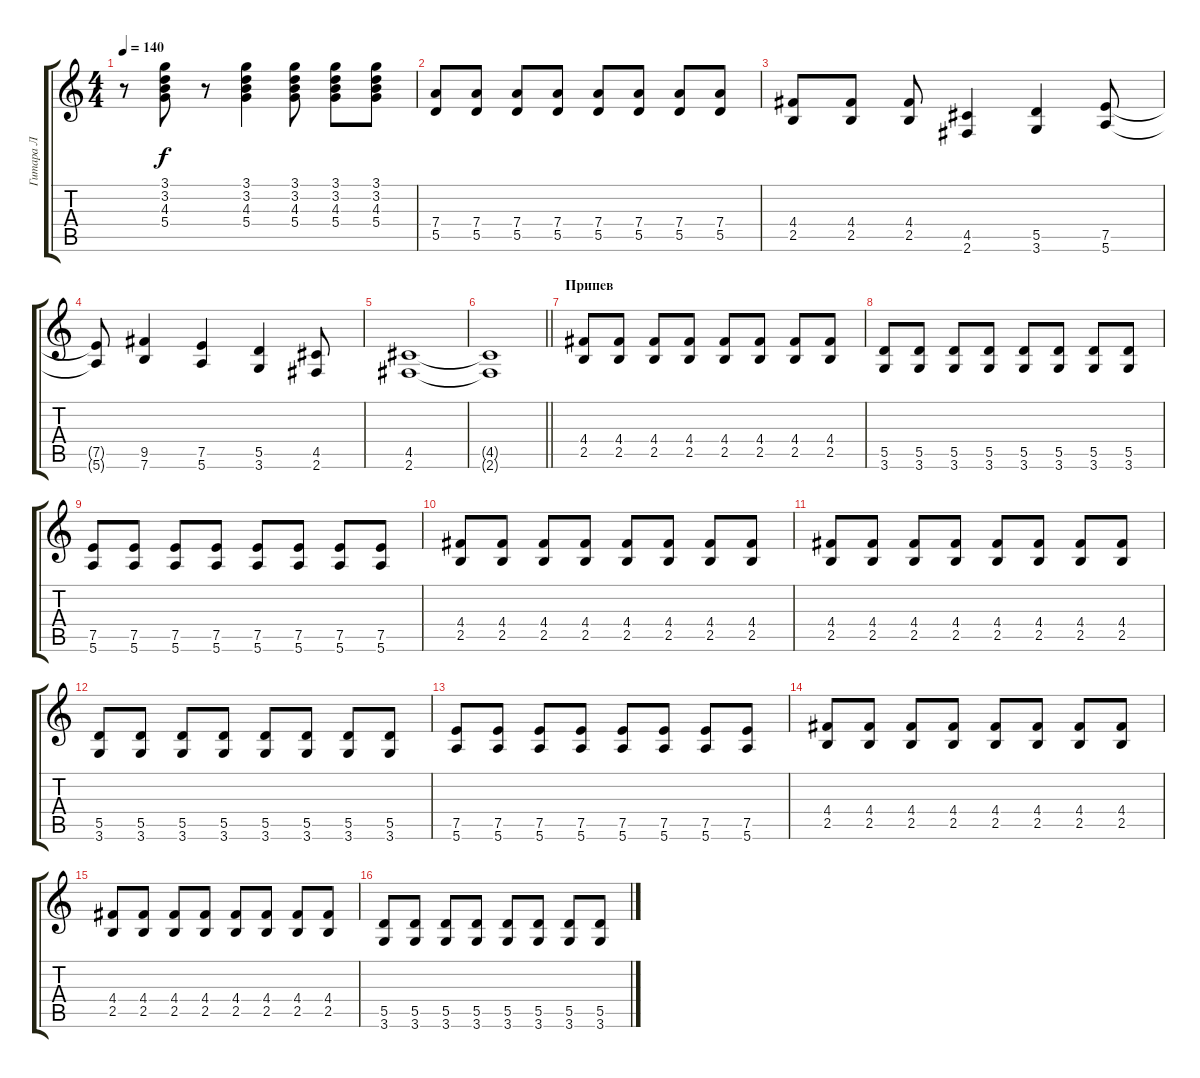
\track ("Гитара Л" "Гитара Л") {instrument overdrivenguitar}
\staff {score tabs}
\tuning (E4 B3 G3 D3 A2 E2) {hide}
\ts (4 4)
\tempo 140
\clef g2
\ks c
r.8{dy f} (3.1 3.2 4.3 5.4).8 r.8 (3.1 3.2 4.3 5.4).4 (3.1 3.2 4.3 5.4).8 (3.1 3.2 4.3 5.4).8 (3.1 3.2 4.3 5.4).8 |
(7.4 5.5).8 (7.4 5.5).8 (7.4 5.5).8 (7.4 5.5).8 (7.4 5.5).8 (7.4 5.5).8 (7.4 5.5).8 (7.4 5.5).8 |
(4.4 2.5).8 (4.4 2.5).8 (4.4 2.5).8 (4.5 2.6).4 (5.5 3.6).4 (7.5 5.6).8 |
(7.5{t} 5.6{t}).8 (9.5 7.6).4 (7.5 5.6).4 (5.5 3.6).4 (4.5 2.6).8 |
(4.5 2.6).1 |
\barLineRight lightlight
(4.5{t} 2.6{t}).1 |
\section ("" "Припев")
(4.4 2.5).8 (4.4 2.5).8 (4.4 2.5).8 (4.4 2.5).8 (4.4 2.5).8 (4.4 2.5).8 (4.4 2.5).8 (4.4 2.5).8 |
(5.5 3.6).8 (5.5 3.6).8 (5.5 3.6).8 (5.5 3.6).8 (5.5 3.6).8 (5.5 3.6).8 (5.5 3.6).8 (5.5 3.6).8 |
(7.5 5.6).8 (7.5 5.6).8 (7.5 5.6).8 (7.5 5.6).8 (7.5 5.6).8 (7.5 5.6).8 (7.5 5.6).8 (7.5 5.6).8 |
(4.4 2.5).8 (4.4 2.5).8 (4.4 2.5).8 (4.4 2.5).8 (4.4 2.5).8 (4.4 2.5).8 (4.4 2.5).8 (4.4 2.5).8 |
(4.4 2.5).8 (4.4 2.5).8 (4.4 2.5).8 (4.4 2.5).8 (4.4 2.5).8 (4.4 2.5).8 (4.4 2.5).8 (4.4 2.5).8 |
(5.5 3.6).8 (5.5 3.6).8 (5.5 3.6).8 (5.5 3.6).8 (5.5 3.6).8 (5.5 3.6).8 (5.5 3.6).8 (5.5 3.6).8 |
(7.5 5.6).8 (7.5 5.6).8 (7.5 5.6).8 (7.5 5.6).8 (7.5 5.6).8 (7.5 5.6).8 (7.5 5.6).8 (7.5 5.6).8 |
(4.4 2.5).8 (4.4 2.5).8 (4.4 2.5).8 (4.4 2.5).8 (4.4 2.5).8 (4.4 2.5).8 (4.4 2.5).8 (4.4 2.5).8 |
(4.4 2.5).8 (4.4 2.5).8 (4.4 2.5).8 (4.4 2.5).8 (4.4 2.5).8 (4.4 2.5).8 (4.4 2.5).8 (4.4 2.5).8 |
(5.5 3.6).8 (5.5 3.6).8 (5.5 3.6).8 (5.5 3.6).8 (5.5 3.6).8 (5.5 3.6).8 (5.5 3.6).8 (5.5 3.6).8
